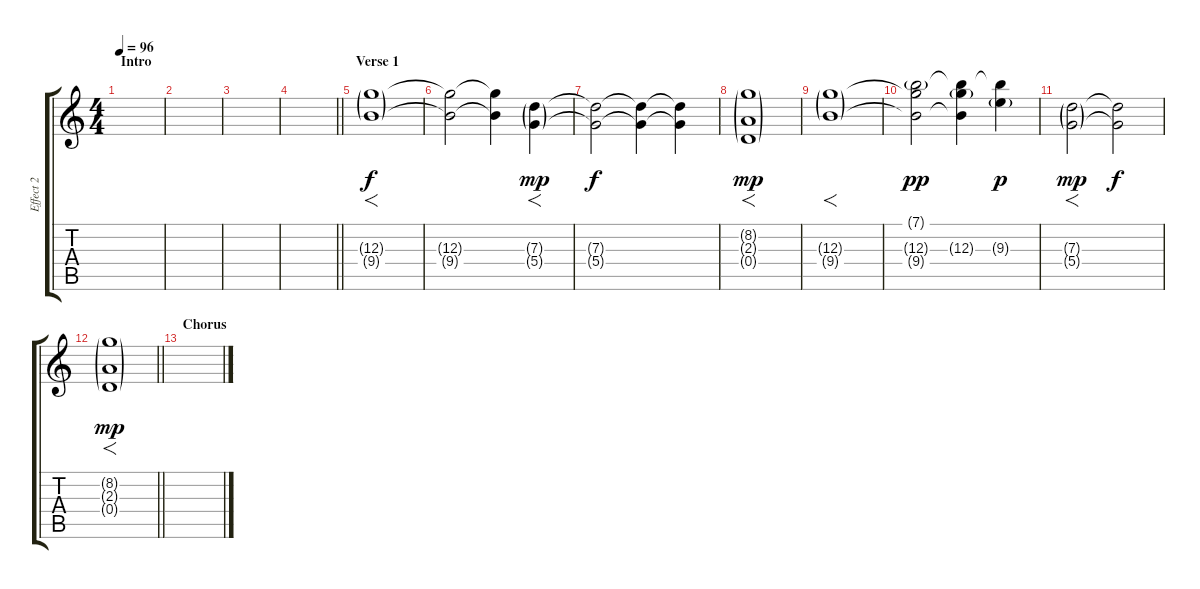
\track ("Effect 2" "Effect 2") {instrument overdrivenguitar}
\staff {score tabs}
\tuning (E4 B3 G3 D3 A2 E2) {hide}
\ts (4 4)
\section ("" "Intro")
\tempo 96
\clef g2
\ks c
|
|
|
\barLineRight lightlight
|
\section ("" "Verse 1")
(12.3{g} 9.4{g}).1{f} |
(12.3{t} 9.4{t}).2{dy f} (12.3{t} 9.4{t}).4 (7.3{g} 5.4{g}).4{f dy mp} |
(7.3{t} 5.4{t}).2{dy f} (7.3{t} 5.4{t}).4 (7.3{t} 5.4{t}).4 |
(8.2{g} 2.3{g} 0.4{g}).1{f dy mp} |
(12.3{g} 9.4{g}).1{f} |
(7.1{g} 12.3{t} 9.4{t}).2{dy pp} (7.1{t} 12.3{g} 9.4{t}).4 (7.1{t} 9.3{g}).4{dy p} |
(7.3{g} 5.4{g}).2{f dy mp} (7.3{t} 5.4{t}).2{dy f} |
\barLineRight lightlight
(8.2{g} 2.3{g} 0.4{g}).1{f dy mp} |
\section ("" "Chorus")
